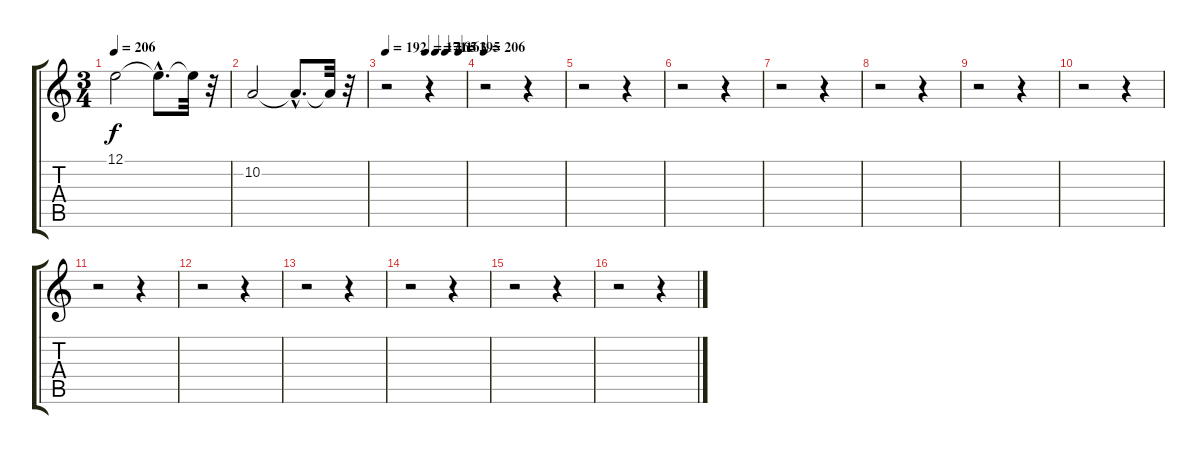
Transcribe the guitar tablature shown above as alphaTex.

\track "" {instrument harpsichord}
\staff {score tabs}
\tuning (E4 B3 G3 D3 A2 E2) {hide}
\ts (3 4)
\tempo 206
\clef g2
\ks c
12.1.2{dy f} 12.1{hac t}.8{d} 12.1{t}.32 r.32 |
10.2.2 10.2{hac t}.8{d} 10.2{t}.32 r.32 |
\tempo 192
\tempo (171 0.5)
\tempo (165 0.625)
\tempo (163 0.75)
\tempo (195 0.9166666666666666)
r.2 r.4 |
\tempo 206
r.2 r.4 |
r.2 r.4 |
r.2 r.4 |
r.2 r.4 |
r.2 r.4 |
r.2 r.4 |
r.2 r.4 |
r.2 r.4 |
r.2 r.4 |
r.2 r.4 |
r.2 r.4 |
r.2 r.4 |
r.2 r.4
